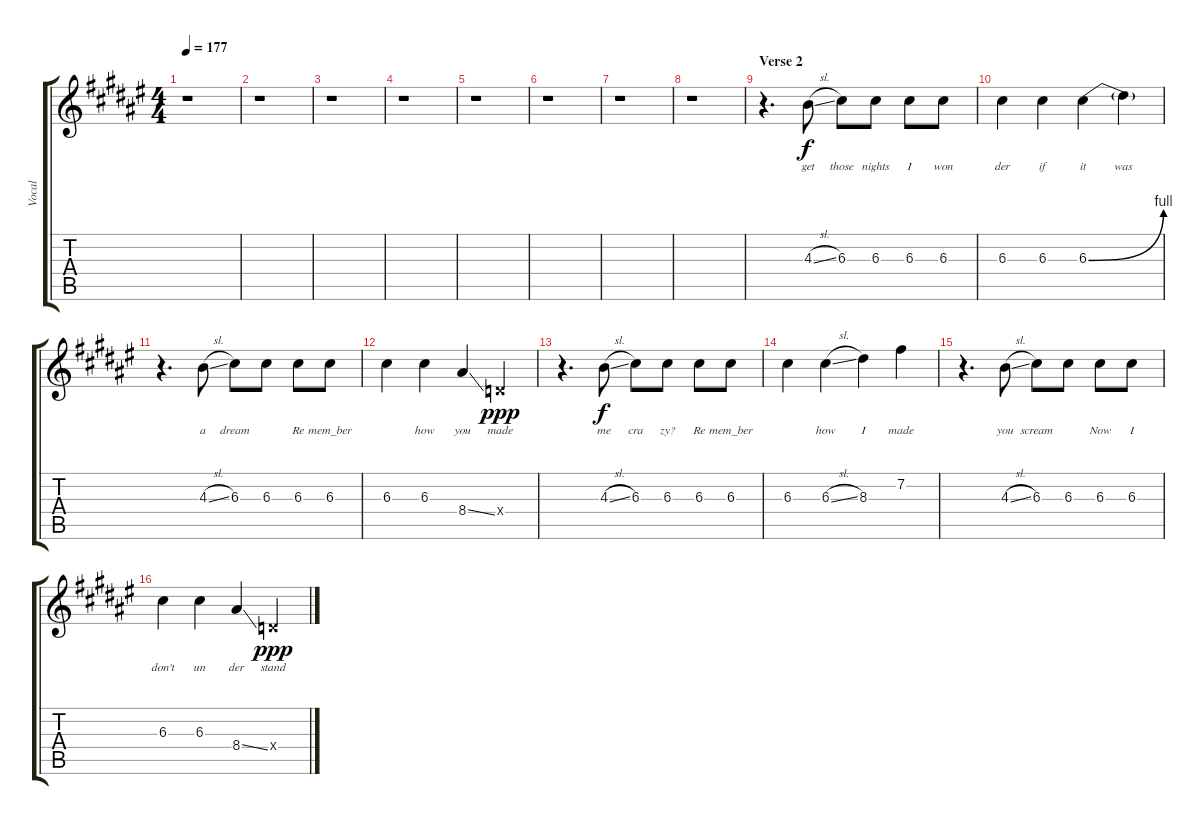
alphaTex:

\track ("Vocal" "Vocal") {instrument electricguitarjazz}
\staff {score tabs}
\tuning (E4 B3 G3 D3 A2 E2) {hide}
\ts (4 4)
\tempo 177
\clef g2
\ks d#minor
r.1{dy f} |
r.1 |
r.1 |
r.1 |
r.1 |
r.1 |
r.1 |
r.1 |
\section ("" "Verse 2")
r.4{d} 4.3{sl}.8{lyrics (0 "get") lyrics (1 "") lyrics (2 "") lyrics (3 "") lyrics (4 "")} 6.3.8{lyrics (0 "those") lyrics (1 "") lyrics (2 "") lyrics (3 "") lyrics (4 "")} 6.3.8{lyrics (0 "nights") lyrics (1 "") lyrics (2 "") lyrics (3 "") lyrics (4 "")} 6.3.8{lyrics (0 "I") lyrics (1 "") lyrics (2 "") lyrics (3 "") lyrics (4 "")} 6.3.8{lyrics (0 "won") lyrics (1 "") lyrics (2 "") lyrics (3 "") lyrics (4 "")} |
6.3.4{lyrics (0 "der") lyrics (1 "") lyrics (2 "") lyrics (3 "") lyrics (4 "")} 6.3.4{lyrics (0 "if") lyrics (1 "") lyrics (2 "") lyrics (3 "") lyrics (4 "")} 6.3{be (bend 0 0 60 4)}.4{lyrics (0 "it") lyrics (1 "") lyrics (2 "") lyrics (3 "") lyrics (4 "")} 6.3{t}.4{lyrics (0 "was") lyrics (1 "") lyrics (2 "") lyrics (3 "") lyrics (4 "")} |
r.4{d} 4.3{sl}.8{lyrics (0 "a") lyrics (1 "") lyrics (2 "") lyrics (3 "") lyrics (4 "")} 6.3.8{lyrics (0 "dream") lyrics (1 "") lyrics (2 "") lyrics (3 "") lyrics (4 "")} 6.3.8{lyrics (0 "") lyrics (1 "") lyrics (2 "") lyrics (3 "") lyrics (4 "")} 6.3.8{lyrics (0 "Re") lyrics (1 "") lyrics (2 "") lyrics (3 "") lyrics (4 "")} 6.3.8{lyrics (0 "mem_ber") lyrics (1 "") lyrics (2 "") lyrics (3 "") lyrics (4 "")} |
6.3.4{lyrics (0 "") lyrics (1 "") lyrics (2 "") lyrics (3 "") lyrics (4 "")} 6.3.4{lyrics (0 "how") lyrics (1 "") lyrics (2 "") lyrics (3 "") lyrics (4 "")} 8.4{ss}.4{lyrics (0 "you") lyrics (1 "") lyrics (2 "") lyrics (3 "") lyrics (4 "")} 0.4{x}.4{lyrics (0 "made") lyrics (1 "") lyrics (2 "") lyrics (3 "") lyrics (4 "") dy ppp} |
r.4{d} 4.3{sl}.8{lyrics (0 "me") lyrics (1 "") lyrics (2 "") lyrics (3 "") lyrics (4 "") dy f} 6.3.8{lyrics (0 "cra") lyrics (1 "") lyrics (2 "") lyrics (3 "") lyrics (4 "")} 6.3.8{lyrics (0 "zy?") lyrics (1 "") lyrics (2 "") lyrics (3 "") lyrics (4 "")} 6.3.8{lyrics (0 "Re") lyrics (1 "") lyrics (2 "") lyrics (3 "") lyrics (4 "")} 6.3.8{lyrics (0 "mem_ber") lyrics (1 "") lyrics (2 "") lyrics (3 "") lyrics (4 "")} |
6.3.4{lyrics (0 "") lyrics (1 "") lyrics (2 "") lyrics (3 "") lyrics (4 "")} 6.3{sl}.4{lyrics (0 "how") lyrics (1 "") lyrics (2 "") lyrics (3 "") lyrics (4 "")} 8.3.4{lyrics (0 "I") lyrics (1 "") lyrics (2 "") lyrics (3 "") lyrics (4 "")} 7.2.4{lyrics (0 "made") lyrics (1 "") lyrics (2 "") lyrics (3 "") lyrics (4 "")} |
r.4{d} 4.3{sl}.8{lyrics (0 "you") lyrics (1 "") lyrics (2 "") lyrics (3 "") lyrics (4 "")} 6.3.8{lyrics (0 "scream") lyrics (1 "") lyrics (2 "") lyrics (3 "") lyrics (4 "")} 6.3.8{lyrics (0 "") lyrics (1 "") lyrics (2 "") lyrics (3 "") lyrics (4 "")} 6.3.8{lyrics (0 "Now") lyrics (1 "") lyrics (2 "") lyrics (3 "") lyrics (4 "")} 6.3.8{lyrics (0 "I") lyrics (1 "") lyrics (2 "") lyrics (3 "") lyrics (4 "")} |
6.3.4{lyrics (0 "don't") lyrics (1 "") lyrics (2 "") lyrics (3 "") lyrics (4 "")} 6.3.4{lyrics (0 "un") lyrics (1 "") lyrics (2 "") lyrics (3 "") lyrics (4 "")} 8.4{ss}.4{lyrics (0 "der") lyrics (1 "") lyrics (2 "") lyrics (3 "") lyrics (4 "")} 0.4{x}.4{lyrics (0 "stand") lyrics (1 "") lyrics (2 "") lyrics (3 "") lyrics (4 "") dy ppp}
